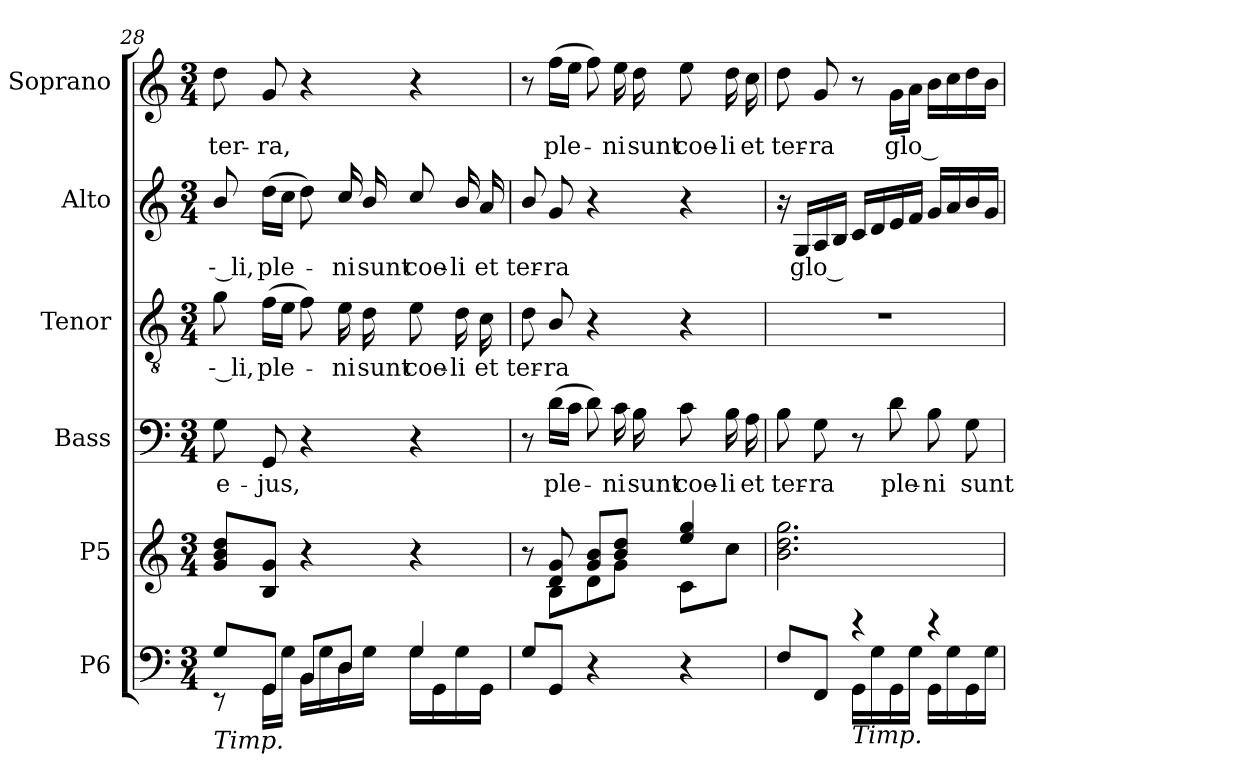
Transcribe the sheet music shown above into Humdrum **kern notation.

**kern	**kern	**kern	**text	**kern	**text	**kern	**text	**kern	**text
*part6	*part5	*part4	*part4	*part3	*part3	*part2	*part2	*part1	*part1
*staff6	*staff5	*staff4	*staff4	*staff3	*staff3	*staff2	*staff2	*staff1	*staff1
*I"P6	*I"P5	*I"Bass	*	*I"Tenor	*	*I"Alto	*	*I"Soprano	*
*	*	*I'B.	*	*I'T.	*	*I'A.	*	*I'S.	*
!!LO:LB:g=z
*clefF4	*clefG2	*clefF4	*	*clefGv2	*	*clefG2	*	*clefG2	*
*	*	*	*	*ITrd7c12	*	*	*	*	*
*k[]	*k[]	*k[]	*	*k[]	*	*k[]	*	*k[]	*
*C:	*C:	*C:	*	*C:	*	*C:	*	*C:	*
*M3/4	*M3/4	*M3/4	*	*M3/4	*	*M3/4	*	*M3/4	*
=28	=28	=28	=28	=28	=28	=28	=28	=28	=28
*^	*	*	*	*	*	*	*	*	*
!	!	!	!	!LO:LY:b:color=#000000	!	!	!	!	!	!
!	!	!	!	!	!	!LO:LY:b:color=#000000	!	!	!	!
!	!	!	!	!	!	!	!	!LO:LY:b:color=#000000	!	!
!LO:TX:b:i:t=Timp.	!	!	!	!	!	!	!	!	!	!
!	!	!	!	!	!	!	!	!	!	!LO:LY:b:color=#000000
8Gi/L	8r	8gi/ 8bi 8ddiL	8Gi\	e-	8Gi\	-- li,	8bi/	-- li,	8ddi\	ter-
!	!	!	!	!LO:LY:b:color=#000000	!	!	!	!	!	!
!	!	!	!	!	!	!LO:LY:b:color=#000000	!	!	!	!
!	!	!	!	!	!	!	!	!LO:LY:b:color=#000000	!	!
!	!	!	!	!	!	!	!	!	!	!LO:LY:b:color=#000000
8GGi/J	16GGi\LL	8Bi/ 8giJ	8GGi/	-jus,	(16Fi\LL	ple-	(16ddi\LL	ple-	8gi/	-ra,
.	16Gi\JJ	.	.	.	16Ei\JJ	.	16cci\JJ	.	.	.
8BBi/L	16BBi\LL	4r	4r	.	8Fi\)	.	8ddi\)	.	4r	.
.	16Gi\	.	.	.	.	.	.	.	.	.
!	!	!	!	!	!	!LO:LY:b:color=#000000	!	!	!	!
!	!	!	!	!	!	!	!	!LO:LY:b:color=#000000	!	!
8Di/J	16Di\	.	.	.	16Ei\	-ni	16cci/	-ni	.	.
!	!	!	!	!	!	!LO:LY:b:color=#000000	!	!	!	!
!	!	!	!	!	!	!	!	!LO:LY:b:color=#000000	!	!
.	16Gi\JJ	.	.	.	16Di\	sunt	16bi/	sunt	.	.
!	!	!	!	!	!	!LO:LY:b:color=#000000	!	!	!	!
!	!	!	!	!	!	!	!	!LO:LY:b:color=#000000	!	!
4Gi/	16Gi\LL	4r	4r	.	8Ei\	coe-	8cci/	coe-	4r	.
.	16GGi\	.	.	.	.	.	.	.	.	.
!	!	!	!	!	!	!LO:LY:b:color=#000000	!	!	!	!
!	!	!	!	!	!	!	!	!LO:LY:b:color=#000000	!	!
.	16Gi\	.	.	.	16Di\	-li	16bi/	-li	.	.
!	!	!	!	!	!	!LO:LY:b:color=#000000	!	!	!	!
!	!	!	!	!	!	!	!	!LO:LY:b:color=#000000	!	!
.	16GGi\JJ	.	.	.	16Ci\	et	16ai/	et	.	.
*v	*v	*	*	*	*	*	*	*	*	*
=29	=29	=29	=29	=29	=29	=29	=29	=29	=29
*	*^	*	*	*	*	*	*	*	*
*^	*	*	*	*	*	*	*	*	*	*
!	!	!	!	!	!	!	!LO:LY:b:color=#000000	!	!	!	!
*v	*v	*	*	*	*	*	*	*	*	*	*
*^	*	*	*	*	*	*	*	*	*	*
!	!	!	!	!	!	!	!	!	!LO:LY:b:color=#000000	!	!
*v	*v	*	*	*	*	*	*	*	*	*	*
8Gi/L	8r	8ryy	8r	.	8Di\	ter-	8bi/	ter-	8r	.
!	!	!	!	!LO:LY:b:color=#000000	!	!	!	!	!	!
!	!	!	!	!	!	!LO:LY:b:color=#000000	!	!	!	!
!	!	!	!	!	!	!	!	!LO:LY:b:color=#000000	!	!
!	!	!	!	!	!	!	!	!	!	!LO:LY:b:color=#000000
8GGi/J	8di/ 8gi	8Bi\L	(16di\LL	ple-	8BBi/	-ra	8gi/	-ra	(16ffi\LL	ple-
.	.	.	16ci\JJ	.	.	.	.	.	16eei\JJ	.
4r	8gi/ 8biL	8di\	8di\)	.	4r	.	4r	.	8ffi\)	.
!	!	!	!	!LO:LY:b:color=#000000	!	!	!	!	!	!
!	!	!	!	!	!	!	!	!	!	!LO:LY:b:color=#000000
.	8bi/ 8ddiJ	8gi\J	16ci\	-ni	.	.	.	.	16eei\	-ni
!	!	!	!	!LO:LY:b:color=#000000	!	!	!	!	!	!
!	!	!	!	!	!	!	!	!	!	!LO:LY:b:color=#000000
.	.	.	16Bi\	sunt	.	.	.	.	16ddi\	sunt
!	!	!	!	!LO:LY:b:color=#000000	!	!	!	!	!	!
!	!	!	!	!	!	!	!	!	!	!LO:LY:b:color=#000000
4r	4eei/ 4ggi	8ci\L	8ci\	coe-	4r	.	4r	.	8eei\	coe-
!	!	!	!	!LO:LY:b:color=#000000	!	!	!	!	!	!
!	!	!	!	!	!	!	!	!	!	!LO:LY:b:color=#000000
.	.	8cci\J	16Bi\	-li	.	.	.	.	16ddi\	-li
!	!	!	!	!LO:LY:b:color=#000000	!	!	!	!	!	!
!	!	!	!	!	!	!	!	!	!	!LO:LY:b:color=#000000
.	.	.	16Ai\	et	.	.	.	.	16cci\	et
*	*v	*v	*	*	*	*	*	*	*	*
=30	=30	=30	=30	=30	=30	=30	=30	=30	=30
*^	*	*	*	*	*	*	*	*	*
!	!	!	!	!LO:LY:b:color=#000000	!LO:N:vis=1	!	!	!	!	!
!	!	!	!	!	!	!	!	!	!	!LO:LY:b:color=#000000
8Fi/L	4ryy	2.bi\ 2.ddi 2.ggi	8Bi\	ter-	2.r	.	16r	.	8ddi\	ter-
!	!	!	!	!	!	!	!	!LO:LY:b:color=#000000	!	!
.	.	.	.	.	.	.	16Gi/LL	glo --	.	.
!	!	!	!	!LO:LY:b:color=#000000	!	!	!	!	!	!
!	!	!	!	!	!	!	!	!	!	!LO:LY:b:color=#000000
8FFi/J	.	.	8Gi\	-ra	.	.	16Ai/	.	8gi/	-ra
.	.	.	.	.	.	.	16Bi/JJ	.	.	.
!LO:TX:b:i:t=Timp.	!	!	!	!	!	!	!	!	!	!
4r	16GGi\LL	.	8r	.	.	.	16ci/LL	.	8r	.
.	16Gi\	.	.	.	.	.	16di/	.	.	.
!	!	!	!	!LO:LY:b:color=#000000	!	!	!	!	!	!
!	!	!	!	!	!	!	!	!	!	!LO:LY:b:color=#000000
.	16GGi\	.	8di\	ple-	.	.	16ei/	.	16gi\LL	glo --
.	16Gi\JJ	.	.	.	.	.	16fi/JJ	.	16ai\JJ	.
!	!	!	!	!LO:LY:b:color=#000000	!	!	!	!	!	!
4r	16GGi\LL	.	8Bi\	-ni	.	.	16gi/LL	.	16bi\LL	.
.	16Gi\	.	.	.	.	.	16ai/	.	16cci\	.
!	!	!	!	!LO:LY:b:color=#000000	!	!	!	!	!	!
.	16GGi\	.	8Gi\	sunt	.	.	16bi/	.	16ddi\	.
.	16Gi\JJ	.	.	.	.	.	16gi/JJ	.	16bi\JJ	.
*v	*v	*	*	*	*	*	*	*	*	*
=	=	=	=	=	=	=	=	=	=
*-	*-	*-	*-	*-	*-	*-	*-	*-	*-
